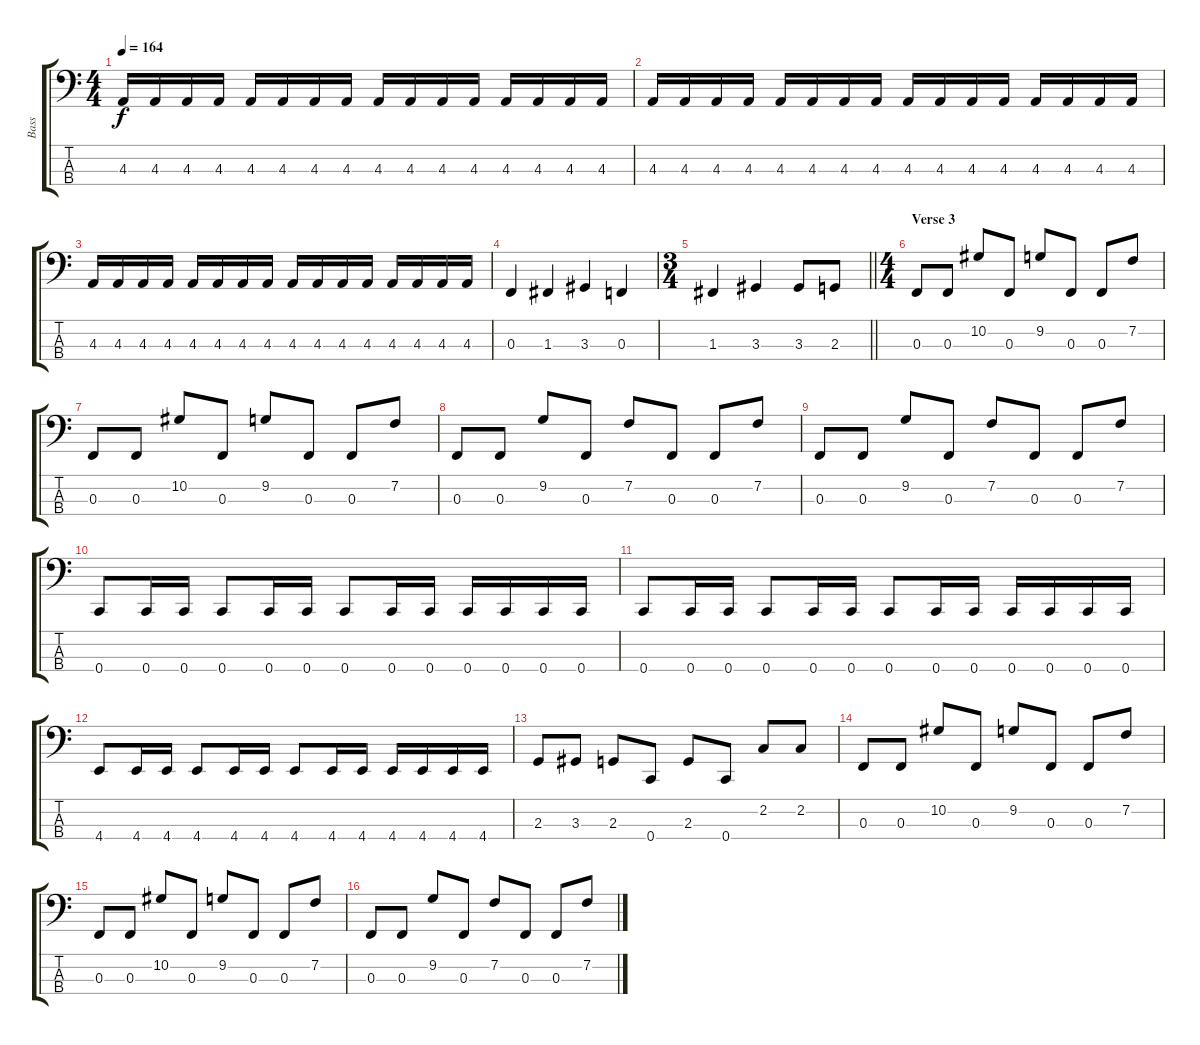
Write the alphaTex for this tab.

\track ("Bass" "Bass") {instrument electricbasspick}
\staff {score tabs}
\tuning (Eb2 Bb1 F1 C1) {hide}
\ts (4 4)
\tempo 164
\clef f4
\ks c
4.3.16{dy f} 4.3.16 4.3.16 4.3.16 4.3.16 4.3.16 4.3.16 4.3.16 4.3.16 4.3.16 4.3.16 4.3.16 4.3.16 4.3.16 4.3.16 4.3.16 |
4.3.16 4.3.16 4.3.16 4.3.16 4.3.16 4.3.16 4.3.16 4.3.16 4.3.16 4.3.16 4.3.16 4.3.16 4.3.16 4.3.16 4.3.16 4.3.16 |
4.3.16 4.3.16 4.3.16 4.3.16 4.3.16 4.3.16 4.3.16 4.3.16 4.3.16 4.3.16 4.3.16 4.3.16 4.3.16 4.3.16 4.3.16 4.3.16 |
0.3.4 1.3.4 3.3.4 0.3.4 |
\ts (3 4)
\barLineRight lightlight
1.3.4 3.3.4 3.3.8 2.3.8 |
\ts (4 4)
\section ("" "Verse 3")
0.3.8 0.3.8 10.2.8 0.3.8 9.2.8 0.3.8 0.3.8 7.2.8 |
0.3.8 0.3.8 10.2.8 0.3.8 9.2.8 0.3.8 0.3.8 7.2.8 |
0.3.8 0.3.8 9.2.8 0.3.8 7.2.8 0.3.8 0.3.8 7.2.8 |
0.3.8 0.3.8 9.2.8 0.3.8 7.2.8 0.3.8 0.3.8 7.2.8 |
0.4.8 0.4.16 0.4.16 0.4.8 0.4.16 0.4.16 0.4.8 0.4.16 0.4.16 0.4.16 0.4.16 0.4.16 0.4.16 |
0.4.8 0.4.16 0.4.16 0.4.8 0.4.16 0.4.16 0.4.8 0.4.16 0.4.16 0.4.16 0.4.16 0.4.16 0.4.16 |
4.4.8 4.4.16 4.4.16 4.4.8 4.4.16 4.4.16 4.4.8 4.4.16 4.4.16 4.4.16 4.4.16 4.4.16 4.4.16 |
2.3.8 3.3.8 2.3.8 0.4.8 2.3.8 0.4.8 2.2.8 2.2.8 |
0.3.8 0.3.8 10.2.8 0.3.8 9.2.8 0.3.8 0.3.8 7.2.8 |
0.3.8 0.3.8 10.2.8 0.3.8 9.2.8 0.3.8 0.3.8 7.2.8 |
0.3.8 0.3.8 9.2.8 0.3.8 7.2.8 0.3.8 0.3.8 7.2.8
